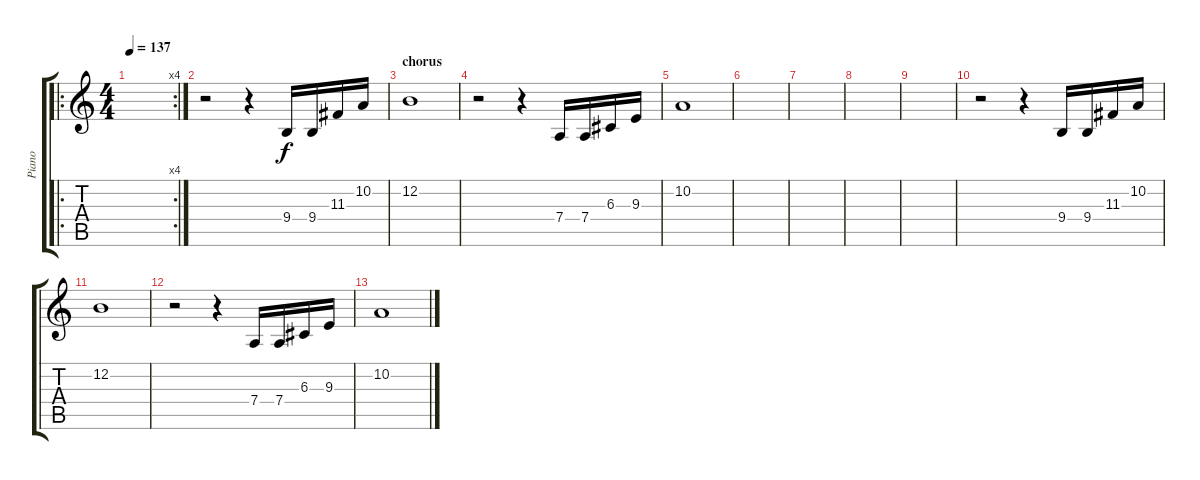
\track ("Piano" "Piano") {instrument acousticgrandpiano}
\staff {score tabs}
\tuning (E4 B3 G3 D3 A2 E2) {hide}
\ro
\rc 4
\ts (4 4)
\tempo 137
\clef g2
\ks c
|
r.2 r.4 9.4.16 9.4.16 11.3.16 10.2.16 |
\section ("" "chorus")
12.2.1 |
r.2 r.4 7.4.16 7.4.16 6.3.16 9.3.16 |
10.2.1 |
|
|
|
|
r.2 r.4 9.4.16 9.4.16 11.3.16 10.2.16 |
12.2.1 |
r.2 r.4 7.4.16 7.4.16 6.3.16 9.3.16 |
10.2.1
